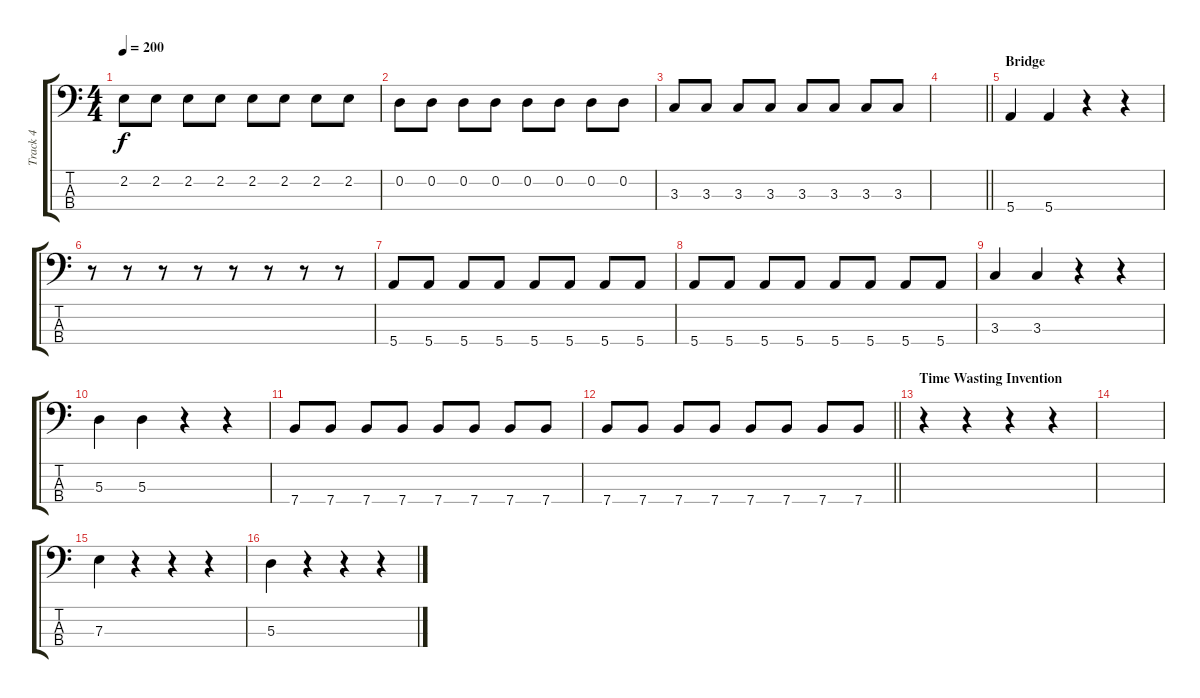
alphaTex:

\track ("Track 4" "Track 4") {instrument electricbassfinger}
\staff {score tabs}
\tuning (G2 D2 A1 E1) {hide}
\ts (4 4)
\tempo 200
\clef f4
\ks c
2.2.8{dy f} 2.2.8 2.2.8 2.2.8 2.2.8 2.2.8 2.2.8 2.2.8 |
0.2.8 0.2.8 0.2.8 0.2.8 0.2.8 0.2.8 0.2.8 0.2.8 |
3.3.8 3.3.8 3.3.8 3.3.8 3.3.8 3.3.8 3.3.8 3.3.8 |
\barLineRight lightlight
|
\section ("" "Bridge")
5.4.4 5.4.4 r.4 r.4 |
r.8 r.8 r.8 r.8 r.8 r.8 r.8 r.8 |
5.4.8 5.4.8 5.4.8 5.4.8 5.4.8 5.4.8 5.4.8 5.4.8 |
5.4.8 5.4.8 5.4.8 5.4.8 5.4.8 5.4.8 5.4.8 5.4.8 |
3.3.4 3.3.4 r.4 r.4 |
5.3.4 5.3.4 r.4 r.4 |
7.4.8 7.4.8 7.4.8 7.4.8 7.4.8 7.4.8 7.4.8 7.4.8 |
\barLineRight lightlight
7.4.8 7.4.8 7.4.8 7.4.8 7.4.8 7.4.8 7.4.8 7.4.8 |
\section ("" "Time Wasting Invention")
r.4 r.4 r.4 r.4 |
|
7.3.4 r.4 r.4 r.4 |
5.3.4 r.4 r.4 r.4
